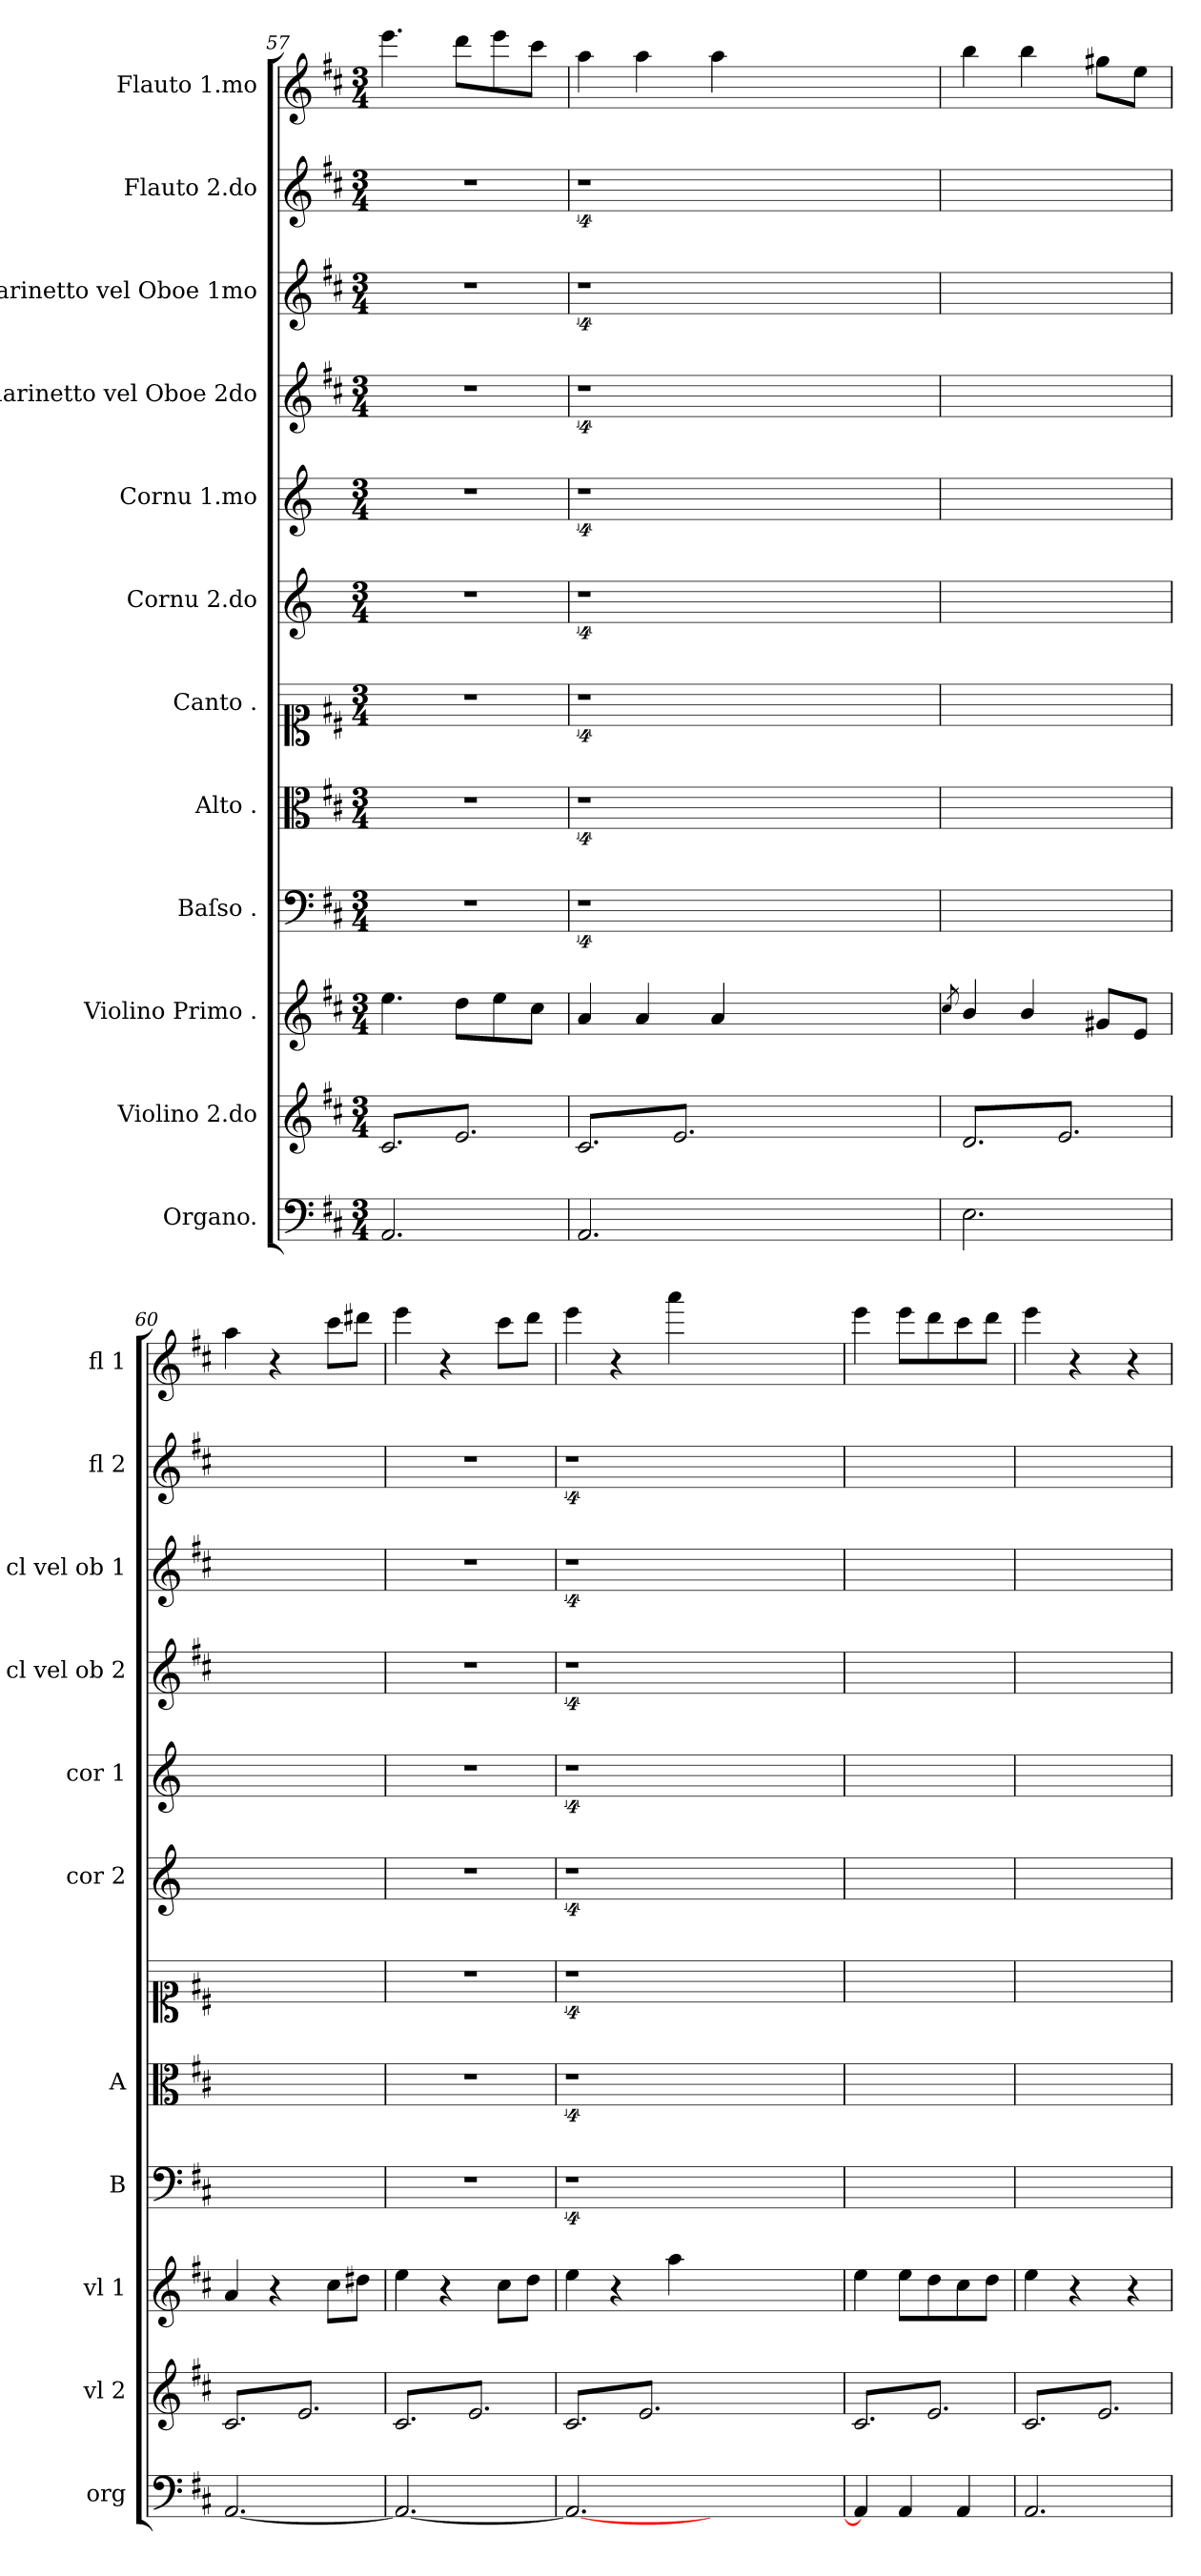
**kern	**kern	**kern	**kern	**kern	**kern	**kern	**kern	**kern	**kern	**kern	**kern
*part12	*part11	*part10	*part9	*part8	*part7	*part6	*part5	*part4	*part3	*part2	*part1
*staff12	*staff11	*staff10	*staff9	*staff8	*staff7	*staff6	*staff5	*staff4	*staff3	*staff2	*staff1
*I"Organo.	*I"Violino 2.do	*I"Violino Primo .	*I"Baſso .	*I"Alto .	*I"Canto .	*I"Cornu 2.do	*I"Cornu 1.mo	*I"Clarinetto vel Oboe 2do	*I"Clarinetto vel Oboe 1mo	*I"Flauto 2.do	*I"Flauto 1.mo
*I'org	*I'vl 2	*I'vl 1	*I'B	*I'A	*	*I'cor 2	*I'cor 1	*I'cl vel ob 2	*I'cl vel ob 1	*I'fl 2	*I'fl 1
*clefF4	*clefG2	*clefG2	*clefF4	*clefC3	*clefC1	*clefG2	*clefG2	*clefG2	*clefG2	*clefG2	*clefG2
*	*	*	*	*	*	*ITrd6c10	*ITrd6c10	*	*	*	*
*k[f#c#]	*k[f#c#]	*k[f#c#]	*k[f#c#]	*k[f#c#]	*k[f#c#]	*k[f#c#]	*k[f#c#]	*k[f#c#]	*k[f#c#]	*k[f#c#]	*k[f#c#]
*D:	*D:	*D:	*D:	*D:	*D:	*	*	*D:	*D:	*D:	*D:
*M3/4	*M3/4	*M3/4	*M3/4	*M3/4	*M3/4	*M3/4	*M3/4	*M3/4	*M3/4	*M3/4	*M3/4
=57	=57	=57	=57	=57	=57	=57	=57	=57	=57	=57	=57
*	*tremolo	*	*	*	*	*	*	*	*	*	*
2.AA/	8c#/L	4.ee\	2.r	2.r	2.r	2.r	2.r	2.r	2.r	2.r	4.eee\
.	8e/	.	.	.	.	.	.	.	.	.	.
.	8c#/	.	.	.	.	.	.	.	.	.	.
.	8e/	8dd\L	.	.	.	.	.	.	.	.	8ddd\L
.	8c#/	8ee\	.	.	.	.	.	.	.	.	8eee\
.	8e/J	8cc#\J	.	.	.	.	.	.	.	.	8ccc#\J
=58	=58	=58	=58	=58	=58	=58	=58	=58	=58	=58	=58
2.AA/	8c#/L	4a/	4%9r	4%9r	4%9r	4%9r	4%9r	4%9r	4%9r	4%9r	4aa\
.	8e/	.	.	.	.	.	.	.	.	.	.
.	8c#/	4a/	.	.	.	.	.	.	.	.	4aa\
.	8e/	.	.	.	.	.	.	.	.	.	.
.	8c#/	4a/	.	.	.	.	.	.	.	.	4aa\
.	8e/J	.	.	.	.	.	.	.	.	.	.
1.ryy	1.ryy	1.ryy	.	.	.	.	.	.	.	.	1.ryy
.	.	.	.	.	.	.	.	.	.	.	.
.	.	.	.	.	.	.	.	.	.	.	.
=59	=59	=59	=59	=59	=59	=59	=59	=59	=59	=59	=59
.	.	8qcc#/	.	.	.	.	.	.	.	.	.
2.E\	8d/L	4b/	2.ryy	2.ryy	2.ryy	2.ryy	2.ryy	2.ryy	2.ryy	2.ryy	4bb\
.	8e/	.	.	.	.	.	.	.	.	.	.
.	8d/	4b/	.	.	.	.	.	.	.	.	4bb\
.	8e/	.	.	.	.	.	.	.	.	.	.
.	8d/	8g#X/L	.	.	.	.	.	.	.	.	8gg#X\L
.	8e/J	8e/J	.	.	.	.	.	.	.	.	8ee\J
=60	=60	=60	=60	=60	=60	=60	=60	=60	=60	=60	=60
[2.AA/	8c#/L	4a/	2.ryy	2.ryy	2.ryy	2.ryy	2.ryy	2.ryy	2.ryy	2.ryy	4aa\
.	8e/	.	.	.	.	.	.	.	.	.	.
.	8c#/	4r	.	.	.	.	.	.	.	.	4r
.	8e/	.	.	.	.	.	.	.	.	.	.
.	8c#/	8cc#\L	.	.	.	.	.	.	.	.	8ccc#\L
.	8e/J	8dd#X\J	.	.	.	.	.	.	.	.	8ddd#X\J
=61	=61	=61	=61	=61	=61	=61	=61	=61	=61	=61	=61
2.AA/_	8c#/L	4ee\	2.r	2.r	2.r	2.r	2.r	2.r	2.r	2.r	4eee\
.	8e/	.	.	.	.	.	.	.	.	.	.
.	8c#/	4r	.	.	.	.	.	.	.	.	4r
.	8e/	.	.	.	.	.	.	.	.	.	.
.	8c#/	8cc#\L	.	.	.	.	.	.	.	.	8ccc#\L
.	8e/J	8dd\J	.	.	.	.	.	.	.	.	8ddd\J
=62	=62	=62	=62	=62	=62	=62	=62	=62	=62	=62	=62
2.AA/_	8c#/L	4ee\	4%9r	4%9r	4%9r	4%9r	4%9r	4%9r	4%9r	4%9r	4eee\
.	8e/	.	.	.	.	.	.	.	.	.	.
.	8c#/	4r	.	.	.	.	.	.	.	.	4r
.	8e/	.	.	.	.	.	.	.	.	.	.
.	8c#/	4aa\	.	.	.	.	.	.	.	.	4aaa\
.	8e/J	.	.	.	.	.	.	.	.	.	.
1.ryy	1.ryy	1.ryy	.	.	.	.	.	.	.	.	1.ryy
.	.	.	.	.	.	.	.	.	.	.	.
.	.	.	.	.	.	.	.	.	.	.	.
=63	=63	=63	=63	=63	=63	=63	=63	=63	=63	=63	=63
4AA/]	8c#/L	4ee\	2.ryy	2.ryy	2.ryy	2.ryy	2.ryy	2.ryy	2.ryy	2.ryy	4eee\
.	8e/	.	.	.	.	.	.	.	.	.	.
4AA/	8c#/	8ee\L	.	.	.	.	.	.	.	.	8eee\L
.	8e/	8dd\	.	.	.	.	.	.	.	.	8ddd\
4AA/	8c#/	8cc#\	.	.	.	.	.	.	.	.	8ccc#\
.	8e/J	8dd\J	.	.	.	.	.	.	.	.	8ddd\J
=64	=64	=64	=64	=64	=64	=64	=64	=64	=64	=64	=64
2.AA/	8c#/L	4ee\	2.ryy	2.ryy	2.ryy	2.ryy	2.ryy	2.ryy	2.ryy	2.ryy	4eee\
.	8e/	.	.	.	.	.	.	.	.	.	.
.	8c#/	4r	.	.	.	.	.	.	.	.	4r
.	8e/	.	.	.	.	.	.	.	.	.	.
.	8c#/	4r	.	.	.	.	.	.	.	.	4r
.	8e/J	.	.	.	.	.	.	.	.	.	.
*	*Xtremolo	*	*	*	*	*	*	*	*	*	*
.	.	.	.	.	.	.	.	.	.	.	.
.	.	.	.	.	.	.	.	.	.	.	.
.	.	.	.	.	.	.	.	.	.	.	.
=	=	=	=	=	=	=	=	=	=	=	=
*-	*-	*-	*-	*-	*-	*-	*-	*-	*-	*-	*-
